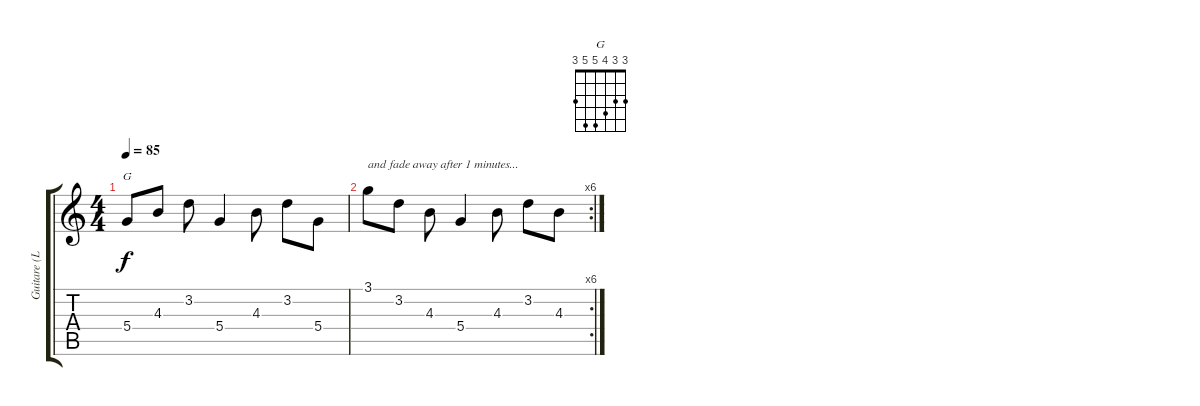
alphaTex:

\track ("Guitare (Lou Reed)" "Guitare (L") {instrument acousticguitarnylon}
\staff {score tabs}
\tuning (E4 B3 G3 D3 A2 E2) {hide}
\chord ("G" 3 3 4 5 5 3)
\ts (4 4)
\tempo 85
\clef g2
\ks c
5.4.8{ch "G" dy f} 4.3.8 3.2.8 5.4.4 4.3.8 3.2.8 5.4.8 |
\rc 6
3.1.8{txt "and fade away after 1 minutes..."} 3.2.8 4.3.8 5.4.4 4.3.8 3.2.8 4.3.8
